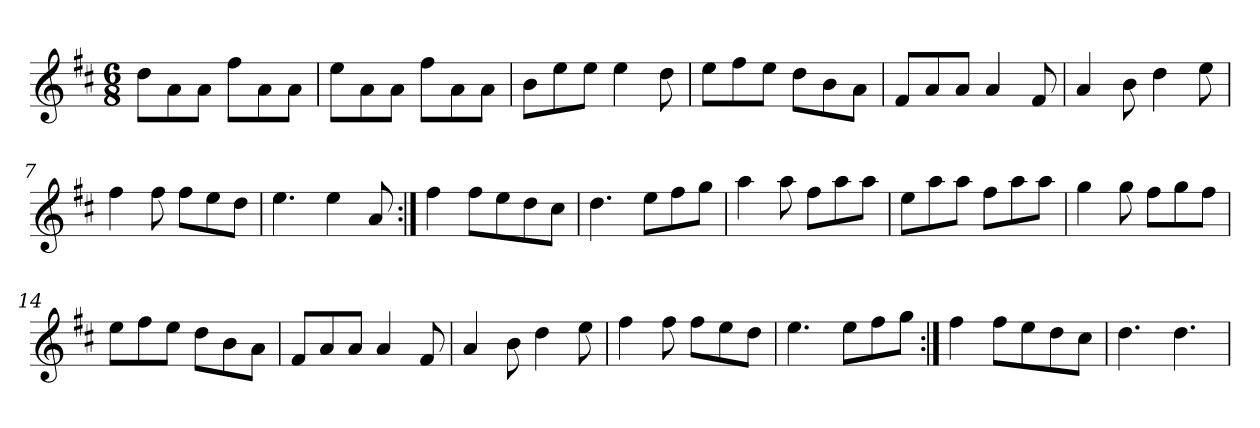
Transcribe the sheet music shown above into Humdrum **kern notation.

**kern
*part1
*staff1
*clefG2
*k[f#c#]
*D:
*M6/8
=1
8dd\L
8a\
8a\J
8ff#\L
8a\
8a\J
=2
8ee\L
8a\
8a\J
8ff#\L
8a\
8a\J
=3
8b\L
8ee\
8ee\J
4ee\
8dd\
=4
8ee\L
8ff#\
8ee\J
8dd\L
8b\
8a\J
=5
8f#/L
8a/
8a/J
4a/
8f#/
=6
4a/
8b\
4dd\
8ee\
=7
4ff#\
8ff#\
8ff#\L
8ee\
8dd\J
=8
4.ee\
4ee\
8a/
!!LO:LB:g=z
=9:|!
4ff#\
8ff#\L
8ee\
8dd\
8cc#\J
=10
4.dd\
8ee\L
8ff#\
8gg\J
=11
4aa\
8aa\
8ff#\L
8aa\
8aa\J
=12
8ee\L
8aa\
8aa\J
8ff#\L
8aa\
8aa\J
=13
4gg\
8gg\
8ff#\L
8gg\
8ff#\J
=14
8ee\L
8ff#\
8ee\J
8dd\L
8b\
8a\J
=15
8f#/L
8a/
8a/J
4a/
8f#/
=16
4a/
8b\
4dd\
8ee\
!!LO:LB:g=z
=17
4ff#\
8ff#\
8ff#\L
8ee\
8dd\J
=18
4.ee\
8ee\L
8ff#\
8gg\J
=19:|!
4ff#\
8ff#\L
8ee\
8dd\
8cc#\J
=20
4.dd\
4.dd\
=
*-
